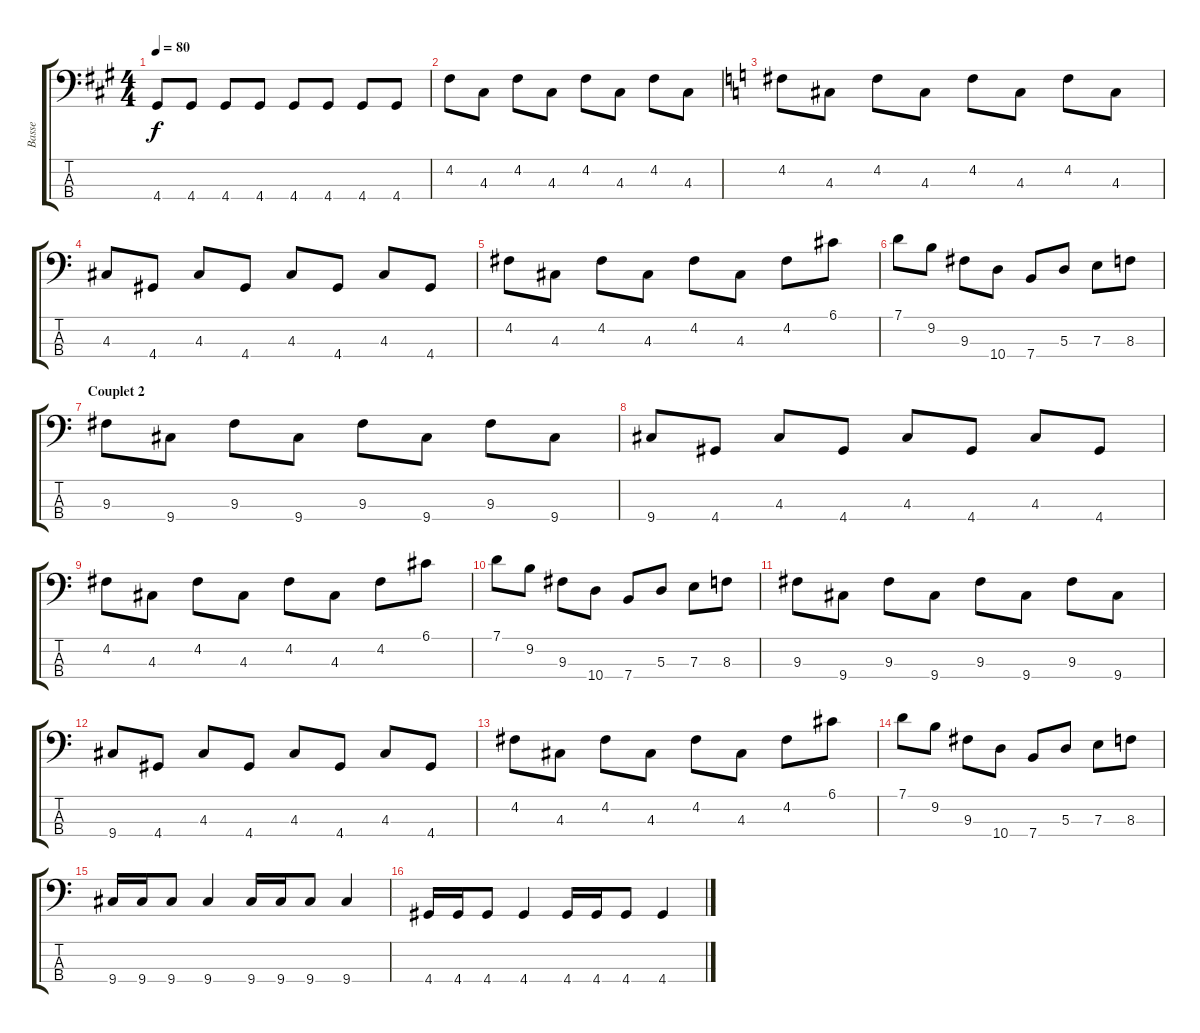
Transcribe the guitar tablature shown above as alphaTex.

\track ("Basse" "Basse") {instrument electricbassfinger}
\staff {score tabs}
\tuning (G2 D2 A1 E1) {hide}
\ts (4 4)
\tempo 80
\clef f4
\ks a
4.4.8{dy f} 4.4.8 4.4.8 4.4.8 4.4.8 4.4.8 4.4.8 4.4.8 |
4.2.8 4.3.8 4.2.8 4.3.8 4.2.8 4.3.8 4.2.8 4.3.8 |
\ks c
4.2.8 4.3.8 4.2.8 4.3.8 4.2.8 4.3.8 4.2.8 4.3.8 |
4.3.8 4.4.8 4.3.8 4.4.8 4.3.8 4.4.8 4.3.8 4.4.8 |
4.2.8 4.3.8 4.2.8 4.3.8 4.2.8 4.3.8 4.2.8 6.1.8 |
7.1.8 9.2.8 9.3.8 10.4.8 7.4.8 5.3.8 7.3.8 8.3.8 |
\section ("" "Couplet 2")
9.3.8 9.4.8 9.3.8 9.4.8 9.3.8 9.4.8 9.3.8 9.4.8 |
9.4.8 4.4.8 4.3.8 4.4.8 4.3.8 4.4.8 4.3.8 4.4.8 |
4.2.8 4.3.8 4.2.8 4.3.8 4.2.8 4.3.8 4.2.8 6.1.8 |
7.1.8 9.2.8 9.3.8 10.4.8 7.4.8 5.3.8 7.3.8 8.3.8 |
9.3.8 9.4.8 9.3.8 9.4.8 9.3.8 9.4.8 9.3.8 9.4.8 |
9.4.8 4.4.8 4.3.8 4.4.8 4.3.8 4.4.8 4.3.8 4.4.8 |
4.2.8 4.3.8 4.2.8 4.3.8 4.2.8 4.3.8 4.2.8 6.1.8 |
7.1.8 9.2.8 9.3.8 10.4.8 7.4.8 5.3.8 7.3.8 8.3.8 |
9.4.16 9.4.16 9.4.8 9.4.4 9.4.16 9.4.16 9.4.8 9.4.4 |
4.4.16 4.4.16 4.4.8 4.4.4 4.4.16 4.4.16 4.4.8 4.4.4
